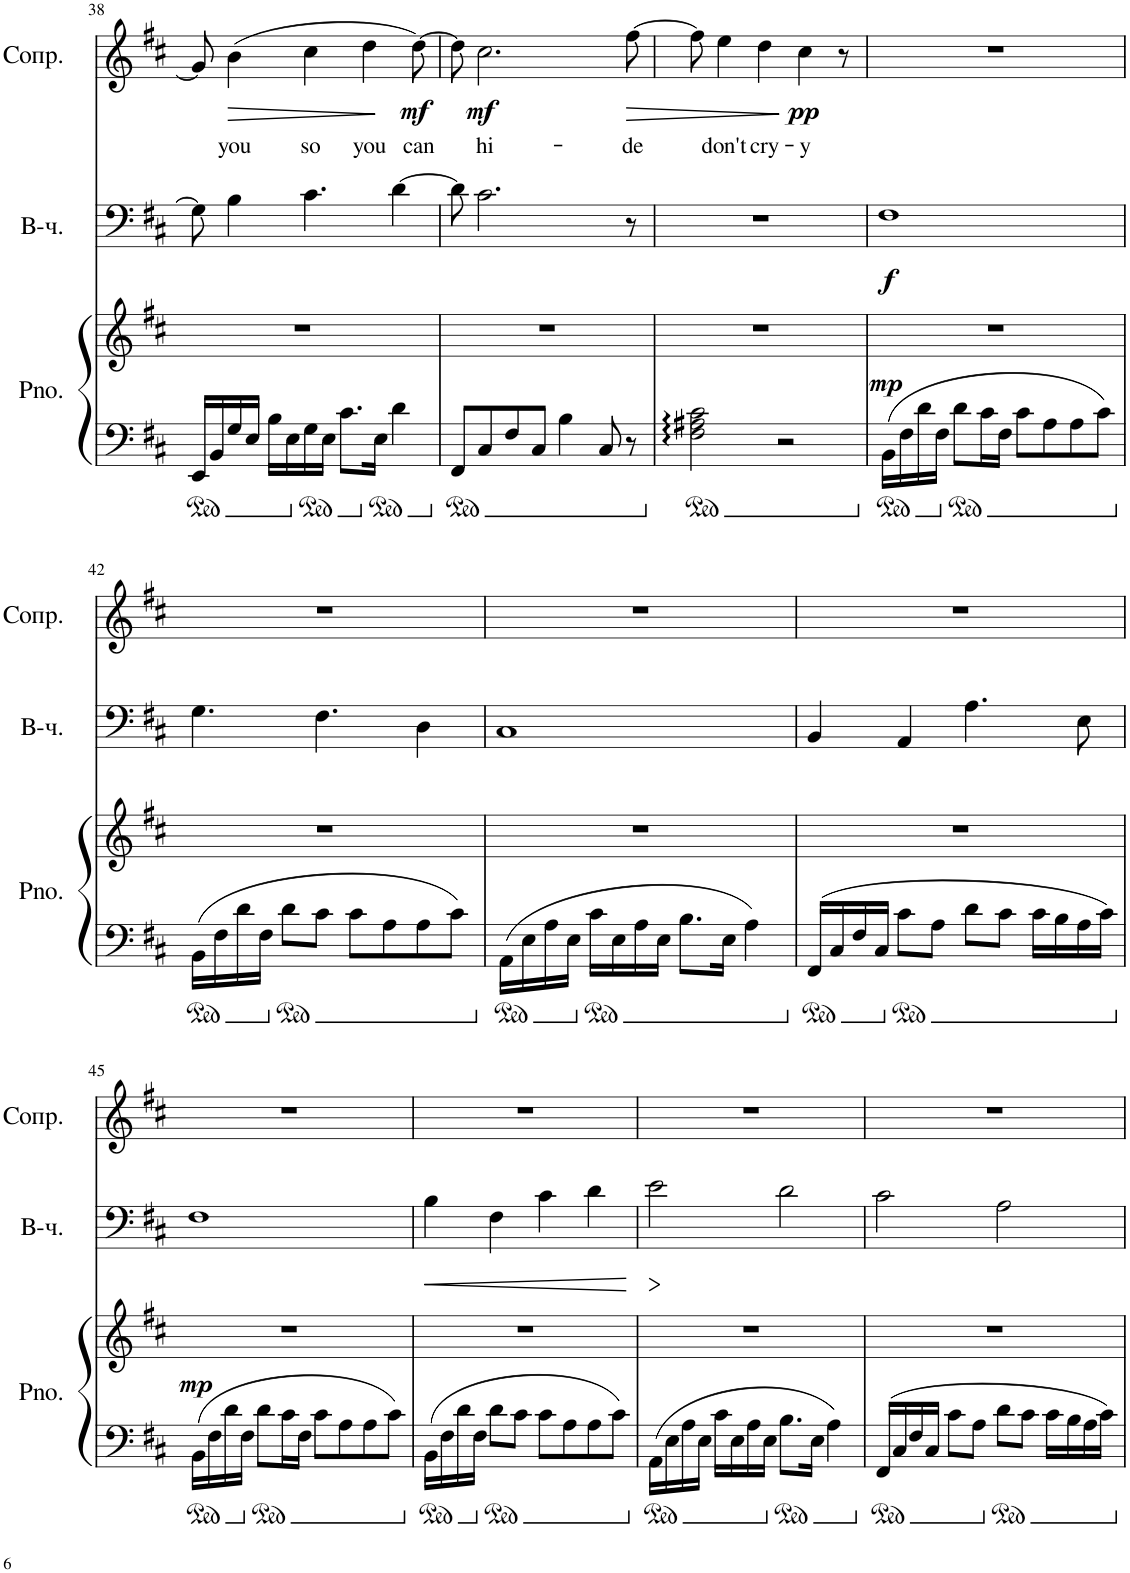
**kern	**kern	**dynam	**kern	**dynam	**kern	**text	**dynam
*part3	*part3	*part3	*part2	*part2	*part1	*part1	*part1
*staff4	*staff3	*staff3/4	*staff2	*staff2	*staff1	*staff1	*staff1
*I"Piano	*	*	*I"Виолончель	*	*I"Сопрано	*	*
*I'Pno.	*	*	*	*	*	*	*
!!LO:PB:g=z
*clefF4	*clefG2	*	*clefF4	*	*clefG2	*	*
*k[f#c#]	*k[f#c#]	*	*k[f#c#]	*	*k[f#c#]	*	*
*M4/4	*M4/4	*	*M4/4	*	*M4/4	*	*
=38	=38	=38	=38	=38	=38	=38	=38
16EE/LL	1r	.	8G\]	.	8g/]	.	.
16BB/	.	.	.	.	.	.	.
!	!	!	!	!	!	!LO:LY:b	!LO:HP:b
16G/	.	.	4B\	.	(4b\	you	>
16E/JJ	.	.	.	.	.	.	.
16B\LL	.	.	.	.	.	.	.
16E\	.	.	.	.	.	.	.
!	!	!	!	!	!	!LO:LY:b	!
16G\	.	.	4.c#\	.	4cc#\	so	.
16E\JJ	.	.	.	.	.	.	.
8.c#\L	.	.	.	.	.	.	.
!	!	!	!	!	!	!LO:LY:b	!
.	.	.	.	.	4dd\	you	.
16E\Jk	.	.	.	.	.	.	.
4d\	.	.	[4d\	.	.	.	.
!	!	!	!	!	!	!LO:LY:b	!LO:DY:b
.	.	.	.	.	[8dd\)	can	mf
.	.	.	.	.	.	.	]
=39	=39	=39	=39	=39	=39	=39	=39
8FF#/L	1r	.	8d\]	.	8dd\]	.	.
!	!	!	!	!	!	!LO:LY:b	!LO:DY:b
8C#/	.	.	2.c#\	.	2.cc#\	hi-	mf
8F#/	.	.	.	.	.	.	.
8C#/J	.	.	.	.	.	.	.
4B\	.	.	.	.	.	.	.
8C#/	.	.	.	.	.	.	.
!	!	!	!	!	!	!LO:LY:b	!LO:HP:b
8r	.	.	8r	.	[8ff#\	-de	>
=40	=40	=40	=40	=40	=40	=40	=40
2F#\ 2A#X\ 2c#\	1r	.	1r	.	8ff#\]	.	.
!	!	!	!	!	!	!LO:LY:b	!
.	.	.	.	.	4ee\	don't	.
!	!	!	!	!	!	!LO:LY:b	!
.	.	.	.	.	4dd\	cry-	.
2r	.	.	.	.	.	.	.
!	!	!	!	!	!	!LO:LY:b	!LO:DY:b
.	.	.	.	.	4cc#\	-y	pp
.	.	.	.	.	8r	.	]
=41	=41	=41	=41	=41	=41	=41	=41
!	!	!LO:DY:a=2	!	!LO:DY:b	!	!	!
16BB\LL	1r	mp	1F#	f	1r	.	.
16F#\	.	.	.	.	.	.	.
16d\	.	.	.	.	.	.	.
16F#\JJ	.	.	.	.	.	.	.
8d\L	.	.	.	.	.	.	.
16c#\L	.	.	.	.	.	.	.
16F#\JJ	.	.	.	.	.	.	.
8c#\L	.	.	.	.	.	.	.
8A\	.	.	.	.	.	.	.
8A\	.	.	.	.	.	.	.
8c#\J	.	.	.	.	.	.	.
!!LO:LB:g=z
=42	=42	=42	=42	=42	=42	=42	=42
16BB\LL	1r	.	4.G\	.	1r	.	.
16F#\	.	.	.	.	.	.	.
16d\	.	.	.	.	.	.	.
16F#\JJ	.	.	.	.	.	.	.
8d\L	.	.	.	.	.	.	.
8c#\J	.	.	4.F#\	.	.	.	.
8c#\L	.	.	.	.	.	.	.
8A\	.	.	.	.	.	.	.
8A\	.	.	4D\	.	.	.	.
8c#\J	.	.	.	.	.	.	.
=43	=43	=43	=43	=43	=43	=43	=43
16AA\LL	1r	.	1C#	.	1r	.	.
16E\	.	.	.	.	.	.	.
16A\	.	.	.	.	.	.	.
16E\JJ	.	.	.	.	.	.	.
16c#\LL	.	.	.	.	.	.	.
16E\	.	.	.	.	.	.	.
16A\	.	.	.	.	.	.	.
16E\JJ	.	.	.	.	.	.	.
8.B\L	.	.	.	.	.	.	.
16E\Jk	.	.	.	.	.	.	.
4A\	.	.	.	.	.	.	.
=44	=44	=44	=44	=44	=44	=44	=44
16FF#/LL	1r	.	4BB/	.	1r	.	.
16C#/	.	.	.	.	.	.	.
16F#/	.	.	.	.	.	.	.
16C#/JJ	.	.	.	.	.	.	.
8c#\L	.	.	4AA/	.	.	.	.
8A\J	.	.	.	.	.	.	.
8d\L	.	.	4.A\	.	.	.	.
8c#\J	.	.	.	.	.	.	.
16c#\LL	.	.	.	.	.	.	.
16B\	.	.	.	.	.	.	.
16A\	.	.	8E\	.	.	.	.
16c#\JJ	.	.	.	.	.	.	.
!!LO:LB:g=z
=45	=45	=45	=45	=45	=45	=45	=45
!	!	!LO:DY:a=2	!	!	!	!	!
16BB\LL	1r	mp	1F#	.	1r	.	.
16F#\	.	.	.	.	.	.	.
16d\	.	.	.	.	.	.	.
16F#\JJ	.	.	.	.	.	.	.
8d\L	.	.	.	.	.	.	.
16c#\L	.	.	.	.	.	.	.
16F#\JJ	.	.	.	.	.	.	.
8c#\L	.	.	.	.	.	.	.
8A\	.	.	.	.	.	.	.
8A\	.	.	.	.	.	.	.
8c#\J	.	.	.	.	.	.	.
=46	=46	=46	=46	=46	=46	=46	=46
!	!	!	!	!LO:HP:b	!	!	!
16BB\LL	1r	.	4B\	<	1r	.	.
16F#\	.	.	.	.	.	.	.
16d\	.	.	.	.	.	.	.
16F#\JJ	.	.	.	.	.	.	.
8d\L	.	.	4F#\	.	.	.	.
8c#\J	.	.	.	.	.	.	.
8c#\L	.	.	4c#\	.	.	.	.
8A\	.	.	.	.	.	.	.
8A\	.	.	4d\	.	.	.	.
8c#\J	.	.	.	.	.	.	.
.	.	.	.	[	.	.	.
=47	=47	=47	=47	=47	=47	=47	=47
!	!	!	!	!LO:HP:b	!	!	!
16AA\LL	1r	.	2e\	>	1r	.	.
16E\	.	.	.	.	.	.	.
16A\	.	.	.	.	.	.	.
16E\JJ	.	.	.	.	.	.	.
16c#\LL	.	.	.	.	.	.	.
16E\	.	.	.	.	.	.	.
16A\	.	.	.	.	.	.	.
16E\JJ	.	.	.	.	.	.	.
8.B\L	.	.	2d\	.	.	.	.
16E\Jk	.	.	.	.	.	.	.
4A\	.	.	.	.	.	.	.
=48	=48	=48	=48	=48	=48	=48	=48
16FF#/LL	1r	.	2c#\	.	1r	.	.
16C#/	.	.	.	.	.	.	.
16F#/	.	.	.	.	.	.	.
16C#/JJ	.	.	.	.	.	.	.
8c#\L	.	.	.	.	.	.	.
8A\J	.	.	.	.	.	.	.
8d\L	.	.	2A\	.	.	.	.
8c#\J	.	.	.	.	.	.	.
16c#\LL	.	.	.	.	.	.	.
16B\	.	.	.	.	.	.	.
16A\	.	.	.	.	.	.	.
16c#\JJ	.	.	.	.	.	.	.
.	.	.	.	]	.	.	.
=	=	=	=	=	=	=	=
*-	*-	*-	*-	*-	*-	*-	*-
